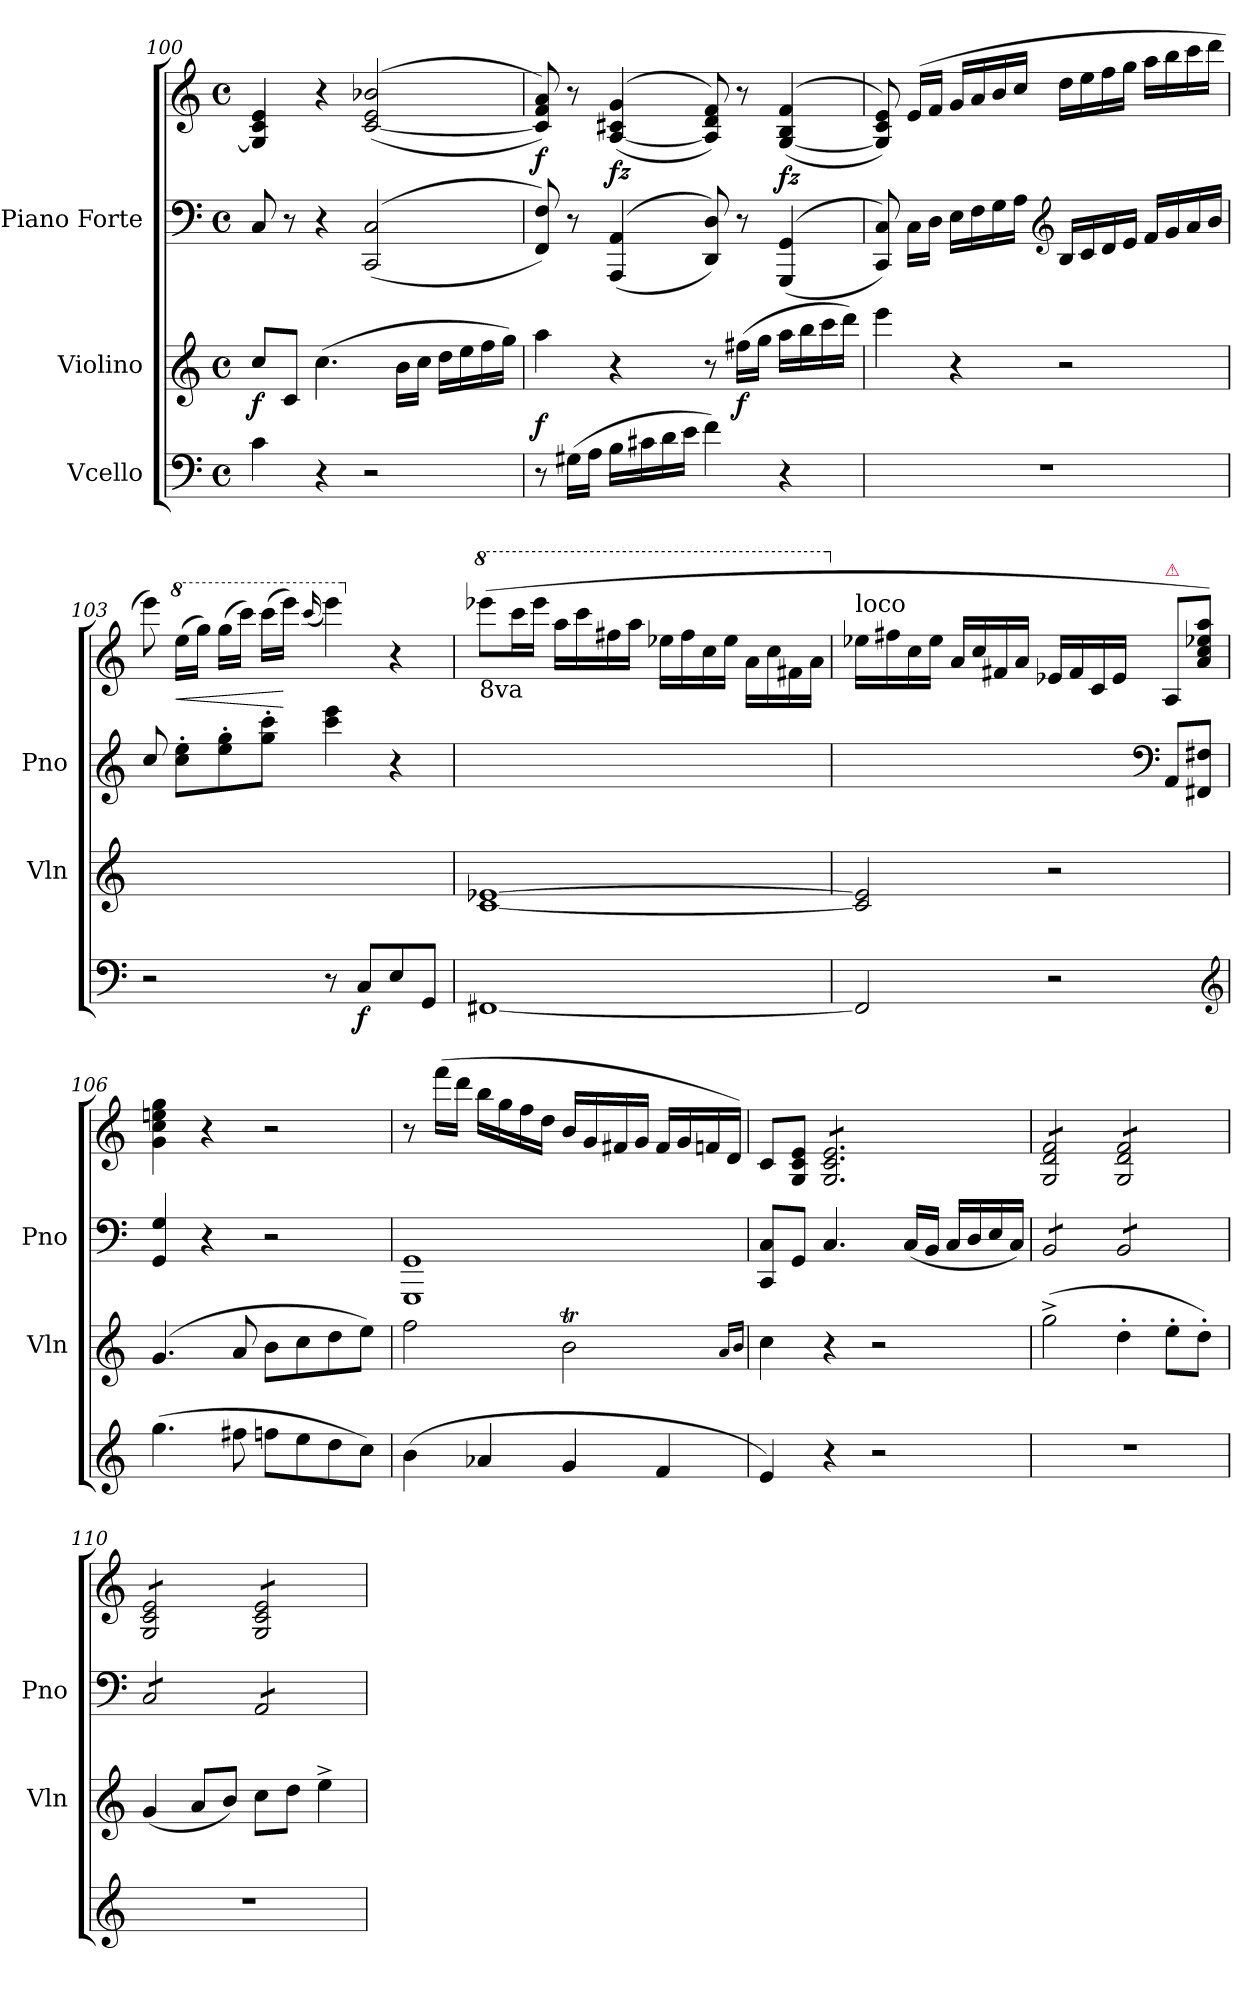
**kern	**dynam	**kern	**dynam	**kern	**kern	**dynam
*part3	*part3	*part2	*part2	*part1	*part1	*part1
*staff4	*staff4	*staff3	*staff3	*staff2	*staff1	*staff1/2
*I"Vcello	*	*I"Violino	*	*I"Piano Forte	*	*
*	*	*I'Vln	*	*I'Pno	*	*
*clefF4	*	*clefG2	*	*clefF4	*clefG2	*
*k[]	*	*k[]	*	*k[]	*k[]	*
*a:	*	*a:	*	*a:	*a:	*
*M4/4	*	*M4/4	*	*M4/4	*M4/4	*
*met(c)	*	*met(c)	*	*met(c)	*met(c)	*
=100	=100	=100	=100	=100	=100	=100
4c\	.	8cc/L	f	8C/	4G]/ 4c/ 4e/	.
.	.	8c/J	.	8r	.	.
4r	.	(4.cc\	.	4r	4r	.
2r	.	.	.	(<(>2CC/ 2C/	(<(>[2c/ 2e/ 2b-X/	.
.	.	16b\LL	.	.	.	.
.	.	16cc\JJ	.	.	.	.
.	.	16dd\LL	.	.	.	.
.	.	16ee\	.	.	.	.
.	.	16ff\	.	.	.	.
.	.	16gg\JJ)	.	.	.	.
=101	=101	=101	=101	=101	=101	=101
!	!LO:DY:a	!	!	!	!	!
8r	f	4aa\	.	8FF/ 8F/))	8c]/ 8f/ 8a/))	f
(16G#X\LL	.	.	.	8r	8r	.
16A\JJ	.	.	.	.	.	.
16B\LL	.	4r	.	(<(>4AAA/ 4AA/	(<(>[4A/ 4c#X/ 4g/	fz
16c#X\	.	.	.	.	.	.
16d\	.	.	.	.	.	.
16e\JJ	.	.	.	.	.	.
4f\)	.	8r	.	8DD/ 8D/))	8A]/ 8d/ 8f/))	.
.	.	(16ff#X\LL	f	8r	8r	.
.	.	16gg\JJ	.	.	.	.
4r	.	16aa\LL	.	(<(>4GGG/ 4GG/	(<(>[4G/ 4B/ 4f/	fz
.	.	16bb\	.	.	.	.
.	.	16ccc\	.	.	.	.
.	.	16ddd\JJ)	.	.	.	.
=102	=102	=102	=102	=102	=102	=102
1r	.	4eee\	.	8CC/ 8C/))	8G]/ 8c/ 8e/))	.
.	.	.	.	16C\LL	(16e/LL	.
.	.	.	.	16D\JJ	16f/JJ	.
.	.	4r	.	16E\LL	16g/LL	.
.	.	.	.	16F\	16a/	.
.	.	.	.	16G\	16b/	.
.	.	.	.	16A\JJ	16cc/JJ	.
*	*	*	*	*clefG2	*	*
.	.	2r	.	16B/LL	16dd\LL	.
.	.	.	.	16c/	16ee\	.
.	.	.	.	16d/	16ff\	.
.	.	.	.	16e/JJ	16gg\JJ	.
.	.	.	.	16f/LL	16aa\LL	.
.	.	.	.	16g/	16bb\	.
.	.	.	.	16a/	16ccc\	.
.	.	.	.	16b/JJ	16ddd\JJ	.
=103	=103	=103	=103	=103	=103	=103
2r	.	1ryy	.	8cc/	8eee\)	.
*	*	*	*	*	*8va	*
.	.	.	.	8cc'\ 8ee'\L	(16eee\LL	<
.	.	.	.	.	16ggg\JJ)	.
.	.	.	.	8ee'\ 8gg'\	(16ggg\LL	.
.	.	.	.	.	16cccc\JJ)	.
.	.	.	.	8gg'\ 8ccc'\J	(16cccc\LL	.
.	.	.	.	.	16eeee\JJ)	[
.	.	.	.	.	(16qqcccc/	.
8r	.	.	.	4ccc\ 4eee\	4eeee\)	.
8C/L	f	.	.	.	.	.
*	*	*	*	*	*X8va	*
8E/	.	.	.	4r	4r	.
8GG/J	.	.	.	.	.	.
=104	=104	=104	=104	=104	=104	=104
*	*	*	*	*	*8va	*
!	!	!	!	!LO:TX:a:t=8va	!	!
[1FF#X	.	[1c [1e-X	.	8eee-X\Lyy	(8eeee-X\L	.
.	.	.	.	16ccc\Lyy	16cccc\L	.
.	.	.	.	16eee-\JJyy	16eeee-\JJ	.
.	.	.	.	16aa\LLyy	16aaa\LL	.
.	.	.	.	16ccc\yy	16cccc\	.
.	.	.	.	16ff#X\yy	16fff#X\	.
.	.	.	.	16aa\JJyy	16aaa\JJ	.
.	.	.	.	16ee-X\LLyy	16eee-X\LL	.
.	.	.	.	16ff#\yy	16fff#\	.
.	.	.	.	16cc\yy	16ccc\	.
.	.	.	.	16ee-\JJyy	16eee-\JJ	.
.	.	.	.	16a/LLyy	16aa\LL	.
.	.	.	.	16cc/yy	16ccc\	.
.	.	.	.	16f#X/yy	16ff#X\	.
.	.	.	.	16a/JJyy	16aa\JJ	.
=105	=105	=105	=105	=105	=105	=105
*	*	*	*	*	*X8va	*
!	!	!	!	!	!LO:TX:a:t=loco	!
2FF#/]	.	2c]/ 2e-]/	.	16e-X/LLyy	16ee-X\LL	.
.	.	.	.	16f#X/yy	16ff#X\	.
.	.	.	.	16c/yy	16cc\	.
.	.	.	.	16e-/JJyy	16ee-\JJ	.
.	.	.	.	16A/LLyy	16a/LL	.
.	.	.	.	16c/yy	16cc/	.
.	.	.	.	16F#X/yy	16f#X/	.
.	.	.	.	16A/JJyy	16a/JJ	.
2r	.	2r	.	16E-X/LLyy	16e-X/LL	.
.	.	.	.	16F#/yy	16f#/	.
.	.	.	.	16C/yy	16c/	.
.	.	.	.	16E-/JJyy	16e-/JJ	.
*	*	*	*	*clefF4	*	*
!	!	!	!	!	!LO:TX:a:color=crimson:t=⚠	!
.	.	.	.	8AA/L	8A/L	.
.	.	.	.	8FF#X/ 8F#X/J	8a\ 8cc\ 8ee-X\ 8aa\J)	.
*clefG2	*	*	*	*	*	*
=106	=106	=106	=106	=106	=106	=106
(4.gg\	.	(4.g/	.	4GG/ 4G/	4g\ 4cc\ 4een\ 4gg\	.
.	.	.	.	4r	4r	.
8ff#X\	.	8a/	.	.	.	.
8ffn\L	.	8b\L	.	2r	2r	.
8ee\	.	8cc\	.	.	.	.
8dd\	.	8dd\	.	.	.	.
8cc\J)	.	8ee\J)	.	.	.	.
=107	=107	=107	=107	=107	=107	=107
(4b\	.	2ff\	.	1GGG 1GG	8r	.
.	.	.	.	.	(16fff\LL	.
.	.	.	.	.	16ddd\JJ	.
4a-X/	.	.	.	.	16bb\LL	.
.	.	.	.	.	16gg\	.
.	.	.	.	.	16ff\	.
.	.	.	.	.	16dd\JJ	.
4g/	.	2bt\	.	.	16b/LL	.
.	.	.	.	.	16g/	.
.	.	.	.	.	16f#X/	.
.	.	.	.	.	16g/JJ	.
4f/	.	.	.	.	16f#/LL	.
.	.	.	.	.	16g/	.
.	.	.	.	.	16fn/	.
.	.	.	.	.	16d/JJ)	.
.	.	16qqa/LL	.	.	.	.
.	.	16qqb/JJ	.	.	.	.
=108	=108	=108	=108	=108	=108	=108
4e/)	.	4cc\	.	8CC/ 8C/L	8c/L	.
.	.	.	.	8GG/J	8G/ 8c/ 8e/J	.
*	*	*	*	*	*tremolo	*
4r	.	4r	.	4.C/	8G/ 8c/ 8e/L	.
.	.	.	.	.	8G/ 8c/ 8e/	.
2r	.	2r	.	.	8G/ 8c/ 8e/	.
.	.	.	.	(16C/LL	8G/ 8c/ 8e/	.
.	.	.	.	16BB/JJ	.	.
.	.	.	.	16C/LL	8G/ 8c/ 8e/	.
.	.	.	.	16D/	.	.
.	.	.	.	16E/	8G/ 8c/ 8e/J	.
.	.	.	.	16C/JJ)	.	.
=109	=109	=109	=109	=109	=109	=109
*	*	*	*	*tremolo	*	*
1r	.	(2gg^<\	.	8BB/L	8G/ 8d/ 8f/L	.
.	.	.	.	8BB/	8G/ 8d/ 8f/	.
.	.	.	.	8BB/	8G/ 8d/ 8f/	.
.	.	.	.	8BB/J	8G/ 8d/ 8f/J	.
.	.	4dd'\	.	8BB/L	8G/ 8d/ 8f/L	.
.	.	.	.	8BB/	8G/ 8d/ 8f/	.
.	.	8ee'\L	.	8BB/	8G/ 8d/ 8f/	.
.	.	8dd'\J)	.	8BB/J	8G/ 8d/ 8f/J	.
=110	=110	=110	=110	=110	=110	=110
1r	.	(4g/	.	8C/L	8G/ 8c/ 8e/L	.
.	.	.	.	8C/	8G/ 8c/ 8e/	.
.	.	8a/L	.	8C/	8G/ 8c/ 8e/	.
.	.	8b/J)	.	8C/J	8G/ 8c/ 8e/J	.
.	.	8cc\L	.	8AA/L	8G/ 8c/ 8e/L	.
.	.	8dd\J	.	8AA/	8G/ 8c/ 8e/	.
.	.	4ee^<\	.	8AA/	8G/ 8c/ 8e/	.
.	.	.	.	8AA/J	8G/ 8c/ 8e/J	.
*	*	*	*	*	*Xtremolo	*
*	*	*	*	*Xtremolo	*	*
=	=	=	=	=	=	=
*-	*-	*-	*-	*-	*-	*-
